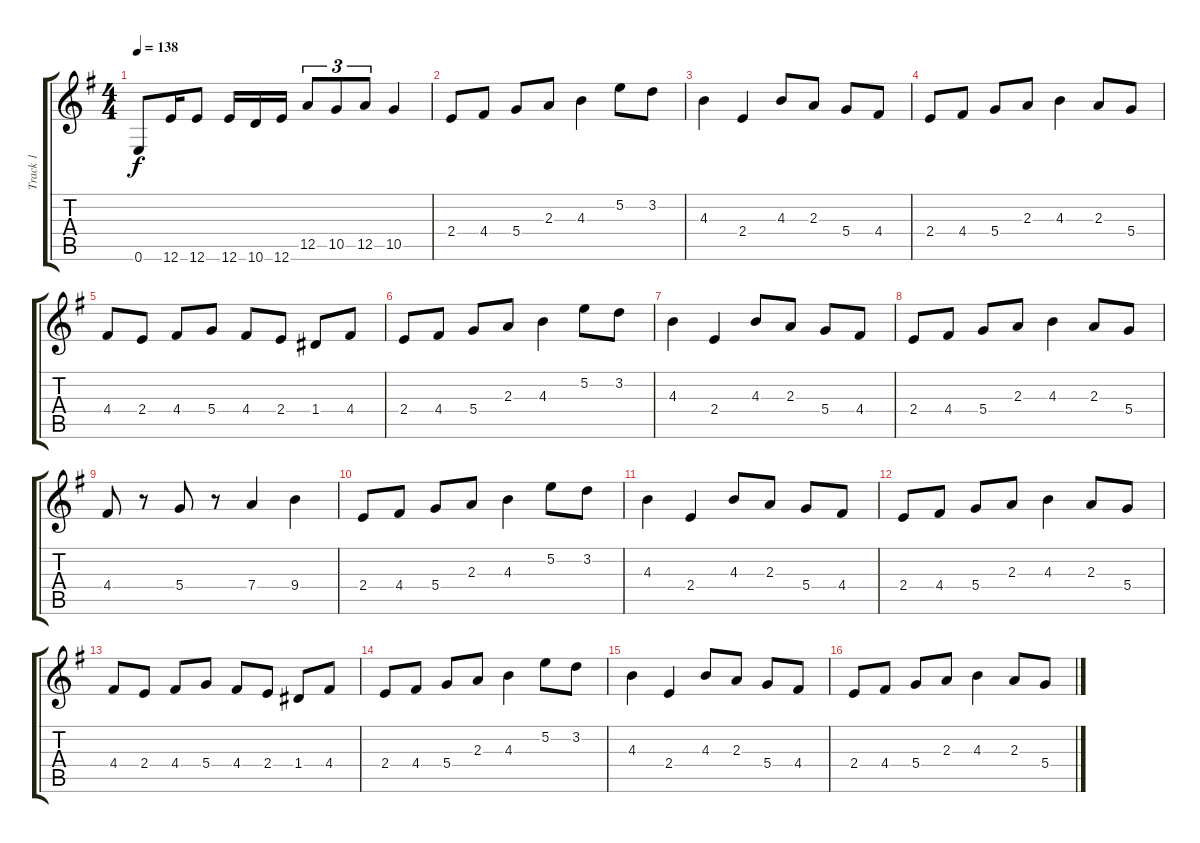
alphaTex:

\track ("Track 1" "Track 1") {instrument distortionguitar}
\staff {score tabs}
\tuning (E4 B3 G3 D3 A2 E2) {hide}
\ts (4 4)
\tempo 138
\clef g2
\ks g
0.6.8{dy f} 12.6.16 12.6.8 12.6.16 10.6.16 12.6.16 12.5.8{tu (3 2)} 10.5.8{tu (3 2)} 12.5.8{tu (3 2)} 10.5.4 |
2.4.8 4.4.8 5.4.8 2.3.8 4.3.4 5.2.8 3.2.8 |
4.3.4 2.4.4 4.3.8 2.3.8 5.4.8 4.4.8 |
2.4.8 4.4.8 5.4.8 2.3.8 4.3.4 2.3.8 5.4.8 |
4.4.8 2.4.8 4.4.8 5.4.8 4.4.8 2.4.8 1.4.8 4.4.8 |
2.4.8 4.4.8 5.4.8 2.3.8 4.3.4 5.2.8 3.2.8 |
4.3.4 2.4.4 4.3.8 2.3.8 5.4.8 4.4.8 |
2.4.8 4.4.8 5.4.8 2.3.8 4.3.4 2.3.8 5.4.8 |
4.4.8 r.8 5.4.8 r.8 7.4.4 9.4.4 |
2.4.8 4.4.8 5.4.8 2.3.8 4.3.4 5.2.8 3.2.8 |
4.3.4 2.4.4 4.3.8 2.3.8 5.4.8 4.4.8 |
2.4.8 4.4.8 5.4.8 2.3.8 4.3.4 2.3.8 5.4.8 |
4.4.8 2.4.8 4.4.8 5.4.8 4.4.8 2.4.8 1.4.8 4.4.8 |
2.4.8 4.4.8 5.4.8 2.3.8 4.3.4 5.2.8 3.2.8 |
4.3.4 2.4.4 4.3.8 2.3.8 5.4.8 4.4.8 |
2.4.8 4.4.8 5.4.8 2.3.8 4.3.4 2.3.8 5.4.8
